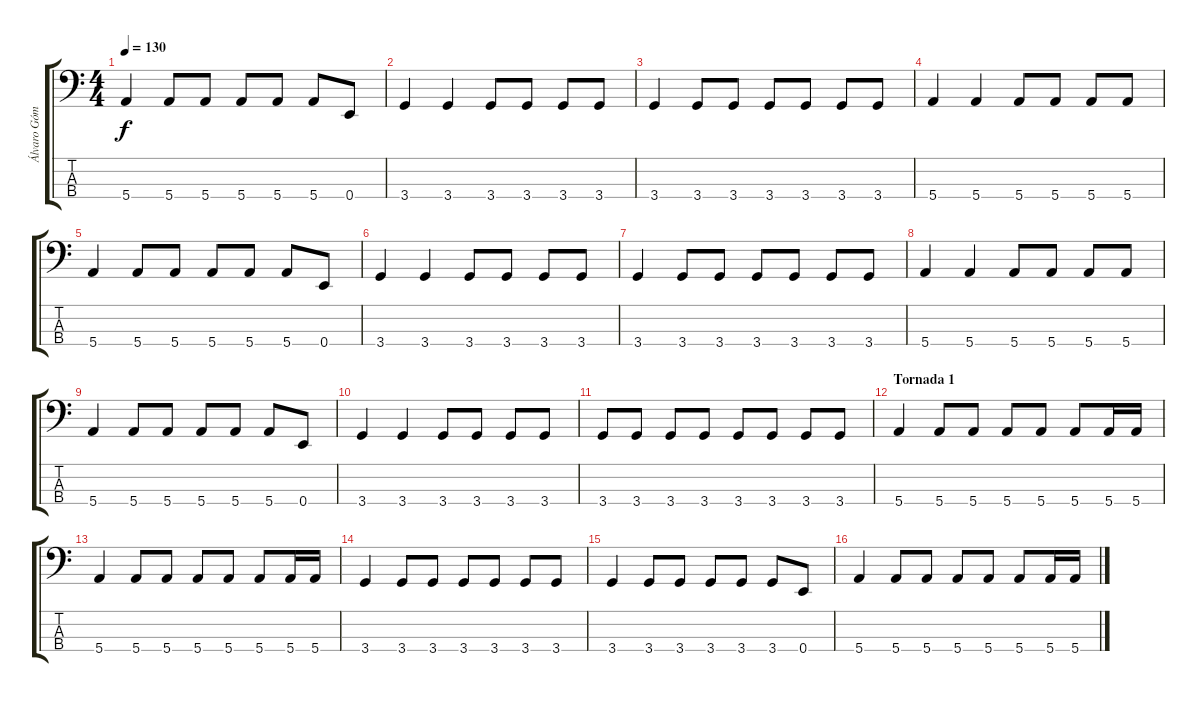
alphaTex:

\track ("Álvaro Gómez (Baix)" "Álvaro Góm") {instrument electricbassfinger}
\staff {score tabs}
\tuning (G2 D2 A1 E1) {hide}
\ts (4 4)
\tempo 130
\clef f4
\ks c
5.4.4{dy f} 5.4.8 5.4.8 5.4.8 5.4.8 5.4.8 0.4.8 |
3.4.4 3.4.4 3.4.8 3.4.8 3.4.8 3.4.8 |
3.4.4 3.4.8 3.4.8 3.4.8 3.4.8 3.4.8 3.4.8 |
5.4.4 5.4.4 5.4.8 5.4.8 5.4.8 5.4.8 |
5.4.4 5.4.8 5.4.8 5.4.8 5.4.8 5.4.8 0.4.8 |
3.4.4 3.4.4 3.4.8 3.4.8 3.4.8 3.4.8 |
3.4.4 3.4.8 3.4.8 3.4.8 3.4.8 3.4.8 3.4.8 |
5.4.4 5.4.4 5.4.8 5.4.8 5.4.8 5.4.8 |
5.4.4 5.4.8 5.4.8 5.4.8 5.4.8 5.4.8 0.4.8 |
3.4.4 3.4.4 3.4.8 3.4.8 3.4.8 3.4.8 |
3.4.8 3.4.8 3.4.8 3.4.8 3.4.8 3.4.8 3.4.8 3.4.8 |
\section ("" "Tornada 1")
5.4.4 5.4.8 5.4.8 5.4.8 5.4.8 5.4.8 5.4.16 5.4.16 |
5.4.4 5.4.8 5.4.8 5.4.8 5.4.8 5.4.8 5.4.16 5.4.16 |
3.4.4 3.4.8 3.4.8 3.4.8 3.4.8 3.4.8 3.4.8 |
3.4.4 3.4.8 3.4.8 3.4.8 3.4.8 3.4.8 0.4.8 |
5.4.4 5.4.8 5.4.8 5.4.8 5.4.8 5.4.8 5.4.16 5.4.16
